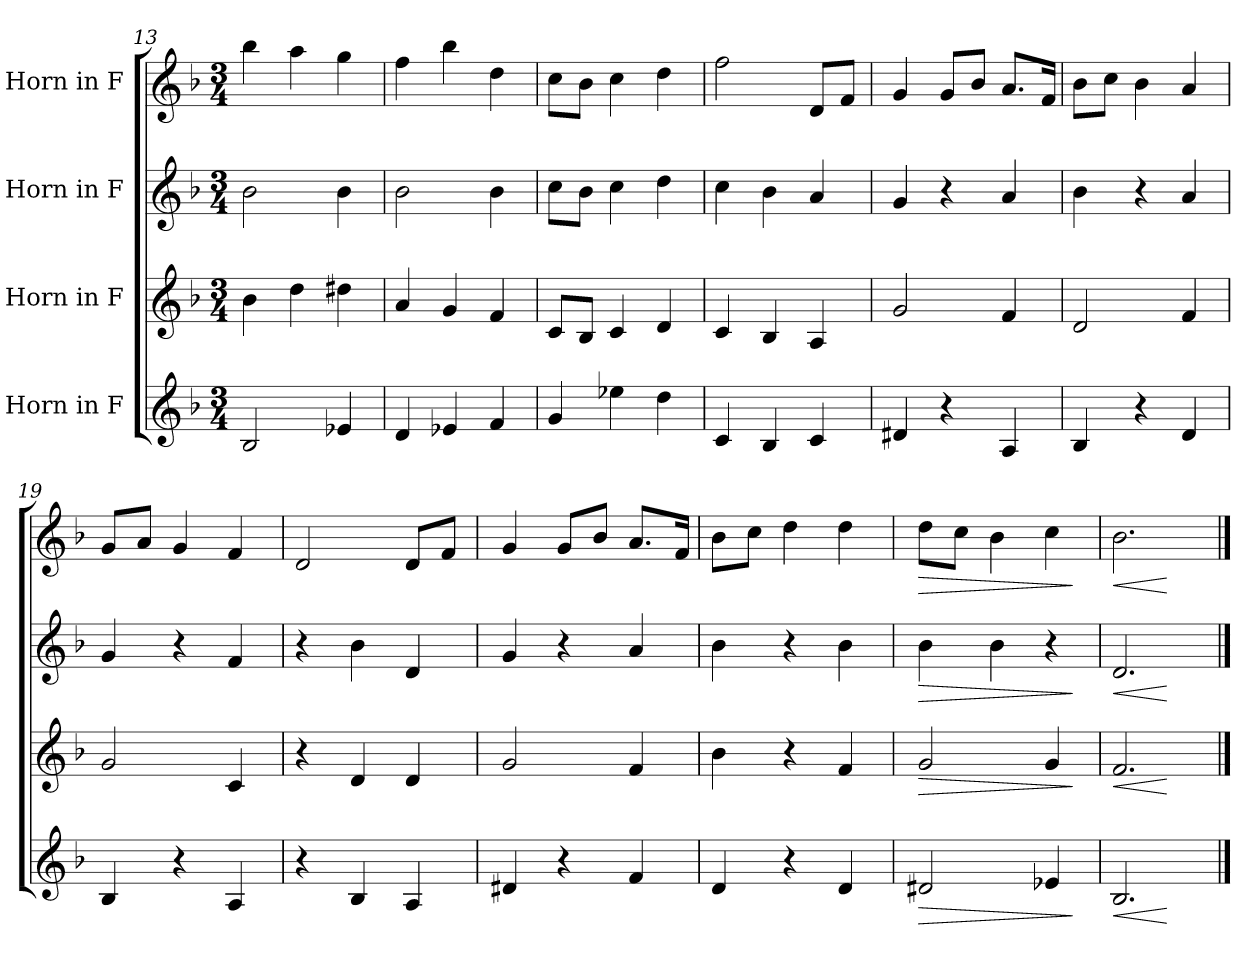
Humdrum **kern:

**kern	**dynam	**kern	**dynam	**kern	**dynam	**kern	**dynam
*part4	*part4	*part3	*part3	*part2	*part2	*part1	*part1
*staff4	*staff4	*staff3	*staff3	*staff2	*staff2	*staff1	*staff1
*I"Horn in F	*	*I"Horn in F	*	*I"Horn in F	*	*I"Horn in F	*
*clefG2	*	*clefG2	*	*clefG2	*	*clefG2	*
*ITrd4c7	*	*ITrd4c7	*	*ITrd4c7	*	*ITrd4c7	*
*k[b-e-]	*	*k[b-e-]	*	*k[b-e-]	*	*k[b-e-]	*
*M3/4	*	*M3/4	*	*M3/4	*	*M3/4	*
=13	=13	=13	=13	=13	=13	=13	=13
2E-/	.	4e-\	.	2e-\	.	4ee-\	.
.	.	4g\	.	.	.	4dd\	.
4A-X/	.	4g#X\	.	4e-\	.	4cc\	.
=14	=14	=14	=14	=14	=14	=14	=14
4G/	.	4d/	.	2e-\	.	4b-\	.
4A-X/	.	4c/	.	.	.	4ee-\	.
4B-/	.	4B-/	.	4e-\	.	4g\	.
=15	=15	=15	=15	=15	=15	=15	=15
4c/	.	8F/L	.	8f\L	.	8f\L	.
.	.	8E-/J	.	8e-\J	.	8e-\J	.
4a-X\	.	4F/	.	4f\	.	4f\	.
4g\	.	4G/	.	4g\	.	4g\	.
=16	=16	=16	=16	=16	=16	=16	=16
4F/	.	4F/	.	4f\	.	2b-\	.
4E-/	.	4E-/	.	4e-\	.	.	.
4F/	.	4D/	.	4d/	.	8G/L	.
.	.	.	.	.	.	8B-/J	.
!!LO:PB:g=z
=17	=17	=17	=17	=17	=17	=17	=17
4G#X/	.	2c/	.	4c/	.	4c/	.
4r	.	.	.	4r	.	8c/L	.
.	.	.	.	.	.	8e-/J	.
4D/	.	4B-/	.	4d/	.	8.d/L	.
.	.	.	.	.	.	16B-/Jk	.
=18	=18	=18	=18	=18	=18	=18	=18
4E-/	.	2G/	.	4e-\	.	8e-\L	.
.	.	.	.	.	.	8f\J	.
4r	.	.	.	4r	.	4e-\	.
4G/	.	4B-/	.	4d/	.	4d/	.
=19	=19	=19	=19	=19	=19	=19	=19
4E-/	.	2c/	.	4c/	.	8c/L	.
.	.	.	.	.	.	8d/J	.
4r	.	.	.	4r	.	4c/	.
4D/	.	4F/	.	4B-/	.	4B-/	.
=20	=20	=20	=20	=20	=20	=20	=20
4r	.	4r	.	4r	.	2G/	.
4E-/	.	4G/	.	4e-\	.	.	.
4D/	.	4G/	.	4G/	.	8G/L	.
.	.	.	.	.	.	8B-/J	.
=21	=21	=21	=21	=21	=21	=21	=21
4G#X/	.	2c/	.	4c/	.	4c/	.
4r	.	.	.	4r	.	8c/L	.
.	.	.	.	.	.	8e-/J	.
4B-/	.	4B-/	.	4d/	.	8.d/L	.
.	.	.	.	.	.	16B-/Jk	.
=22	=22	=22	=22	=22	=22	=22	=22
4G/	.	4e-\	.	4e-\	.	8e-\L	.
.	.	.	.	.	.	8f\J	.
4r	.	4r	.	4r	.	4g\	.
4G/	.	4B-/	.	4e-\	.	4g\	.
=23	=23	=23	=23	=23	=23	=23	=23
!	!LO:HP:b	!	!LO:HP:b	!	!LO:HP:b	!	!LO:HP:b
2G#X/	>	2c/	>	4e-\	>	8g\L	>
.	.	.	.	.	.	8f\J	.
.	.	.	.	4e-\	.	4e-\	.
4A-X/	.	4c/	.	4r	.	4f\	.
.	]	.	]	.	]	.	]
=24	=24	=24	=24	=24	=24	=24	=24
!	!LO:HP:b	!	!LO:HP:b	!	!LO:HP:b	!	!LO:HP:b
2.E-/	<	2.B-/	<	2.G/	<	2.e-\	<
.	[	.	[	.	[	.	[
==	==	==	==	==	==	==	==
*-	*-	*-	*-	*-	*-	*-	*-
